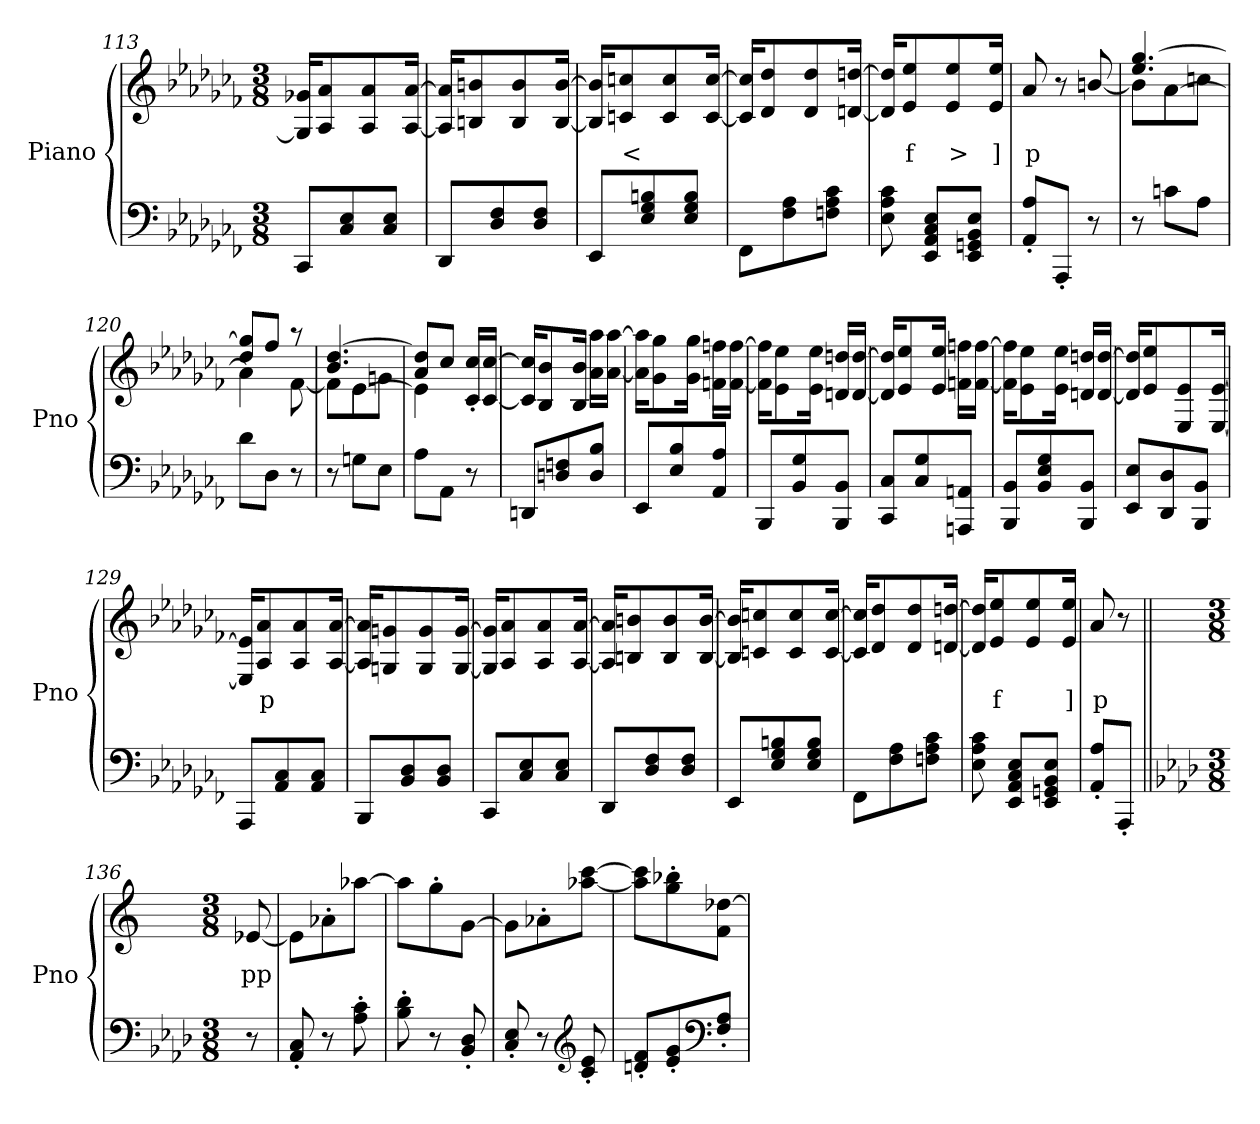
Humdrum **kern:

**kern	**kern	**text
*part2	*part1	*part1
*staff2	*staff1	*staff1
*I"Piano	*I"Piano	*
*I'Pno	*I'Pno	*
*clefF4	*clefG2	*
*k[b-e-a-d-g-c-f-]	*k[b-e-a-d-g-c-f-]	*
*M3/8	*M3/8	*
=113	=113	=113
8CC-/L	16G/] 16g-X/KL	.
.	8A-/ 8a-/	.
8C-/ 8E-/	.	.
.	8A-/ 8a-/	.
8C-/ 8E-/J	.	.
.	[16A-/ [16a-/Jk	.
=114	=114	=114
8DD-/L	16A-/] 16a-/]KL	.
.	8Bn/ 8bn/	.
8D-/ 8F-/	.	.
.	8B/ 8b/	.
8D-/ 8F-/J	.	.
.	[16B/ [16b/Jk	.
!!LO:LB:g=z
=115	=115	=115
8EE-/L	16B/] 16b/]KL	.
.	8cn/ 8ccn/	<
8E-/ 8G-/ 8Bn/	.	.
.	8c/ 8cc/	.
8E-/ 8G-/ 8B/J	.	.
.	[16c/ [16cc/Jk	.
=116	=116	=116
8FF-\L	16c/] 16cc/]KL	.
.	8d-/ 8dd-/	.
8F-\ 8A-\	.	.
.	8d-/ 8dd-/	.
8Fn\ 8A-\ 8c-\J	.	.
.	[16dn/ [16ddn/Jk	.
=117	=117	=117
8E-\ 8A-\ 8c-\	16d/] 16dd/]KL	.
.	8e-/ 8ee-/	f
8EE-/ 8AA-/ 8C-/ 8E-/L	.	.
.	8e-/ 8ee-/	>
8EE-/ 8GGn/ 8BB-/ 8E-/J	.	.
.	16e-/ 16ee-/Jk	]
=118	=118	=118
8AA-/' 8A-/'L	8a-/	p
8AAA-'/J	8r	.
8r	[8bn/	.
=119	=119	=119
*	*^	*
*	*	*^	*
8r	4.ee-/ [4.gg-/	8b\L]	8ryy	.
8cn\L	.	8a-\	[4a-\	.
8A-\J	.	8ccn\J	.	.
*	*	*v	*v	*
=120	=120	=120	=120
8d-\L	8dd-/ 8gg-/]L	4a-\]	.
8D-\J	8ff-/J	.	.
8r	8r	[8f-\	.
=121	=121	=121	=121
*	*	*^	*
8r	4.b-/ [4.dd-/	8f-\L]	8ryy	.
8Gn\L	.	8e-\	[4e-\	.
8E-\J	.	8gn\J	.	.
*	*	*v	*v	*
=122	=122	=122	=122
8A-\L	8a-/ 8dd-/]L	4e-\]	.
8AA-\J	8cc-/J	.	.
8r	16c-/' 16cc-/'LL	8ryy	.
.	[16c-/ [16cc-/JJ	.	.
*	*v	*v	*
=123	=123	=123
8DDn/L	16c-/] 16cc-/]KL	.
.	8B-/ 8b-/	.
8Dn/ 8Fn/	.	.
.	16B-/ 16b-/Jk	.
8D/ 8B-/J	16a-\ 16aa-\LL	.
.	[16a-\ [16aa-\JJ	.
!!LO:LB:g=z
=124	=124	=124
8EE-/L	16a-\] 16aa-\]KL	.
.	8g-\ 8gg-\	.
8E-/ 8B-/	.	.
.	16g-\ 16gg-\Jk	.
8AA-/ 8A-/J	16fn\ 16ffn\LL	.
.	[16f\ [16ff\JJ	.
=125	=125	=125
8BBB-/L	16f\] 16ff\]KL	.
.	8e-\ 8ee-\	.
8BB-/ 8G-/	.	.
.	16e-\ 16ee-\Jk	.
8BBB-/ 8BB-/J	16dn/ 16ddn/LL	.
.	[16d/ [16dd/JJ	.
=126	=126	=126
8CC-/ 8C-/L	16d/] 16dd/]KL	.
.	8e-/ 8ee-/	.
8C-/ 8G-/	.	.
.	16e-/ 16ee-/Jk	.
8AAAn/ 8AAn/J	16fn\ 16ffn\LL	.
.	[16f\ [16ff\JJ	.
=127	=127	=127
8BBB-/ 8BB-/L	16f\] 16ff\]KL	.
.	8e-\ 8ee-\	.
8BB-/ 8E-/ 8G-/	.	.
.	16e-\ 16ee-\Jk	.
8BBB-/ 8BB-/J	16dn/ 16ddn/LL	.
.	[16d/ [16dd/JJ	.
=128	=128	=128
8EE-/ 8E-/L	16d/] 16dd/]KL	.
.	8e-/ 8ee-/	.
8DD-/ 8D-/	.	.
.	8E-/ 8e-/	.
8BBB-/ 8BB-/J	.	.
.	[16E-/ [16e-/Jk	.
=129	=129	=129
8AAA-/L	16E-/] 16e-/]KL	.
.	8A-/ 8a-/	p
8AA-/ 8C-/	.	.
.	8A-/ 8a-/	.
8AA-/ 8C-/J	.	.
.	[16A-/ [16a-/Jk	.
=130	=130	=130
8BBB-/L	16A-/] 16a-/]KL	.
.	8Gn/ 8gn/	.
8BB-/ 8D-/	.	.
.	8G/ 8g/	.
8BB-/ 8D-/J	.	.
.	[16G/ [16g/Jk	.
=131	=131	=131
8CC-/L	16G/] 16g/]KL	.
.	8A-/ 8a-/	.
8C-/ 8E-/	.	.
.	8A-/ 8a-/	.
8C-/ 8E-/J	.	.
.	[16A-/ [16a-/Jk	.
!!LO:LB:g=z
=132	=132	=132
8DD-/L	16A-/] 16a-/]KL	.
.	8Bn/ 8bn/	.
8D-/ 8F-/	.	.
.	8B/ 8b/	.
8D-/ 8F-/J	.	.
.	[16B/ [16b/Jk	.
=133	=133	=133
8EE-/L	16B/] 16b/]KL	.
.	8cn/ 8ccn/	.
8E-/ 8G-/ 8Bn/	.	.
.	8c/ 8cc/	.
8E-/ 8G-/ 8B/J	.	.
.	[16c/ [16cc/Jk	.
=134	=134	=134
8FF-\L	16c/] 16cc/]KL	.
.	8d-/ 8dd-/	.
8F-\ 8A-\	.	.
.	8d-/ 8dd-/	.
8Fn\ 8A-\ 8c-\J	.	.
.	[16dn/ [16ddn/Jk	.
=135	=135	=135
8E-\ 8A-\ 8c-\	16d/] 16dd/]KL	.
.	8e-/ 8ee-/	f
8EE-/ 8AA-/ 8C-/ 8E-/L	.	.
.	8e-/ 8ee-/	.
8EE-/ 8GGn/ 8BB-/ 8E-/J	.	.
.	16e-/ 16ee-/Jk	]
=136	=136	=136
8AA-/' 8A-/'L	8a-/	p
8AAA-'/J	8r	.
=136X4||	=136X4||	=136X4||
*k[b-e-a-d-]	*k[]	*
*M3/8	*M3/8	*
8r	[8e-X/	pp
=137	=137	=137
8AA-/' 8C/'	8e-\L]	.
8r	8a-X'\	.
8A-\' 8c\'	[8aa-X\J	.
=138	=138	=138
8B-\' 8d-\'	8aa-\L]	.
8r	8gg'\	.
8BB-/' 8D-/'	[8g\J	.
!!LO:LB:g=z
=139	=139	=139
8C/' 8E-/'	8g\L]	.
8r	8a-X'\	.
*clefG2	*	*
8c/' 8e-/'	[8aa-X\ [8ccc\J	.
=140	=140	=140
8dn/' 8f/'L	8aa-\] 8ccc\]L	.
8e-/' 8g/'	8gg\' 8bb-X\'	.
*clefF4	*	*
8F/' 8A-/'J	8f\ [8dd-X\J	.
=	=	=
*-	*-	*-
